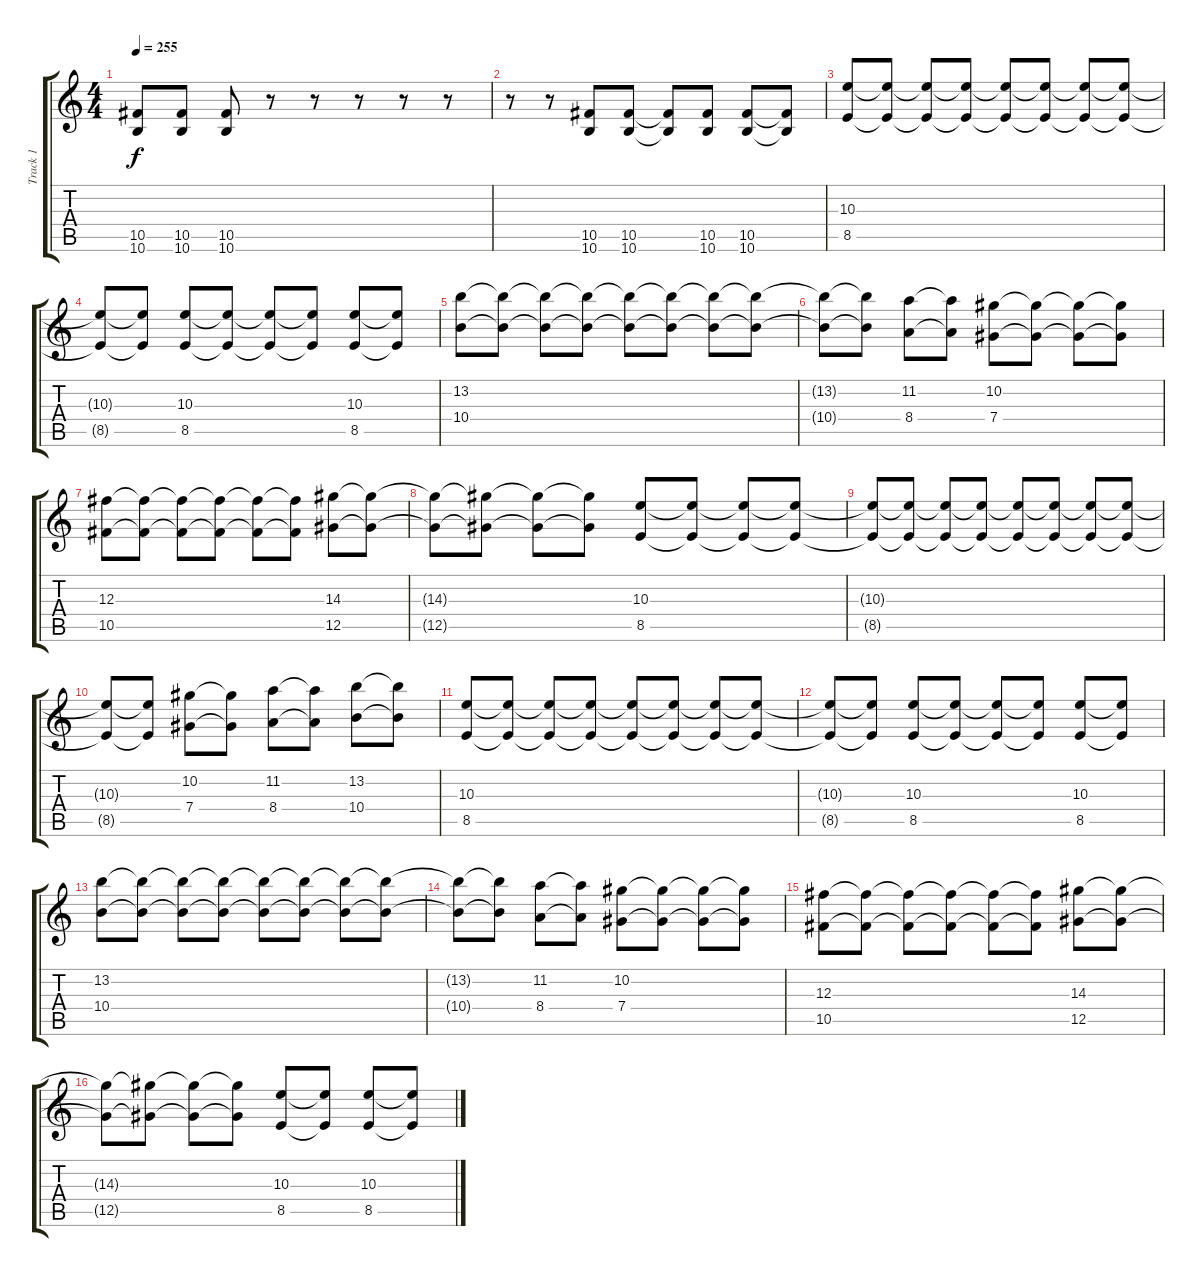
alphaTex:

\track ("Track 1" "Track 1") {instrument distortionguitar}
\staff {score tabs}
\tuning (Eb4 Bb3 Gb3 Db3 Ab2 Db2) {hide}
\ts (4 4)
\tempo 255
\clef g2
\ks c
(10.5{t} 10.6{t}).8{dy f} (10.5 10.6).8 (10.5 10.6).8 r.8 r.8 r.8 r.8 r.8 |
r.8 r.8 (10.5 10.6).8 (10.5 10.6).8 (10.5{t} 10.6{t}).8 (10.5 10.6).8 (10.5 10.6).8 (10.5{t} 10.6{t}).8 |
(10.3 8.5).8 (10.3{t} 8.5{t}).8 (10.3{t} 8.5{t}).8 (10.3{t} 8.5{t}).8 (10.3{t} 8.5{t}).8 (10.3{t} 8.5{t}).8 (10.3{t} 8.5{t}).8 (10.3{t} 8.5{t}).8 |
(10.3{t} 8.5{t}).8 (10.3{t} 8.5{t}).8 (10.3 8.5).8 (10.3{t} 8.5{t}).8 (10.3{t} 8.5{t}).8 (10.3{t} 8.5{t}).8 (10.3 8.5).8 (10.3{t} 8.5{t}).8 |
(13.2 10.4).8 (13.2{t} 10.4{t}).8 (13.2{t} 10.4{t}).8 (13.2{t} 10.4{t}).8 (13.2{t} 10.4{t}).8 (13.2{t} 10.4{t}).8 (13.2{t} 10.4{t}).8 (13.2{t} 10.4{t}).8 |
(13.2{t} 10.4{t}).8 (13.2{t} 10.4{t}).8 (11.2 8.4).8 (11.2{t} 8.4{t}).8 (10.2 7.4).8 (10.2{t} 7.4{t}).8 (10.2{t} 7.4{t}).8 (10.2{t} 7.4{t}).8 |
(12.3 10.5).8 (12.3{t} 10.5{t}).8 (12.3{t} 10.5{t}).8 (12.3{t} 10.5{t}).8 (12.3{t} 10.5{t}).8 (12.3{t} 10.5{t}).8 (14.3 12.5).8 (14.3{t} 12.5{t}).8 |
(14.3{t} 12.5{t}).8 (14.3{t} 12.5{t}).8 (14.3{t} 12.5{t}).8 (14.3{t} 12.5{t}).8 (10.3 8.5).8 (10.3{t} 8.5{t}).8 (10.3{t} 8.5{t}).8 (10.3{t} 8.5{t}).8 |
(10.3{t} 8.5{t}).8 (10.3{t} 8.5{t}).8 (10.3{t} 8.5{t}).8 (10.3{t} 8.5{t}).8 (10.3{t} 8.5{t}).8 (10.3{t} 8.5{t}).8 (10.3{t} 8.5{t}).8 (10.3{t} 8.5{t}).8 |
(10.3{t} 8.5{t}).8 (10.3{t} 8.5{t}).8 (10.2 7.4).8 (10.2{t} 7.4{t}).8 (11.2 8.4).8 (11.2{t} 8.4{t}).8 (13.2 10.4).8 (13.2{t} 10.4{t}).8 |
(10.3 8.5).8 (10.3{t} 8.5{t}).8 (10.3{t} 8.5{t}).8 (10.3{t} 8.5{t}).8 (10.3{t} 8.5{t}).8 (10.3{t} 8.5{t}).8 (10.3{t} 8.5{t}).8 (10.3{t} 8.5{t}).8 |
(10.3{t} 8.5{t}).8 (10.3{t} 8.5{t}).8 (10.3 8.5).8 (10.3{t} 8.5{t}).8 (10.3{t} 8.5{t}).8 (10.3{t} 8.5{t}).8 (10.3 8.5).8 (10.3{t} 8.5{t}).8 |
(13.2 10.4).8 (13.2{t} 10.4{t}).8 (13.2{t} 10.4{t}).8 (13.2{t} 10.4{t}).8 (13.2{t} 10.4{t}).8 (13.2{t} 10.4{t}).8 (13.2{t} 10.4{t}).8 (13.2{t} 10.4{t}).8 |
(13.2{t} 10.4{t}).8 (13.2{t} 10.4{t}).8 (11.2 8.4).8 (11.2{t} 8.4{t}).8 (10.2 7.4).8 (10.2{t} 7.4{t}).8 (10.2{t} 7.4{t}).8 (10.2{t} 7.4{t}).8 |
(12.3 10.5).8 (12.3{t} 10.5{t}).8 (12.3{t} 10.5{t}).8 (12.3{t} 10.5{t}).8 (12.3{t} 10.5{t}).8 (12.3{t} 10.5{t}).8 (14.3 12.5).8 (14.3{t} 12.5{t}).8 |
(14.3{t} 12.5{t}).8 (14.3{t} 12.5{t}).8 (14.3{t} 12.5{t}).8 (14.3{t} 12.5{t}).8 (10.3 8.5).8 (10.3{t} 8.5{t}).8 (10.3 8.5).8 (10.3{t} 8.5{t}).8
